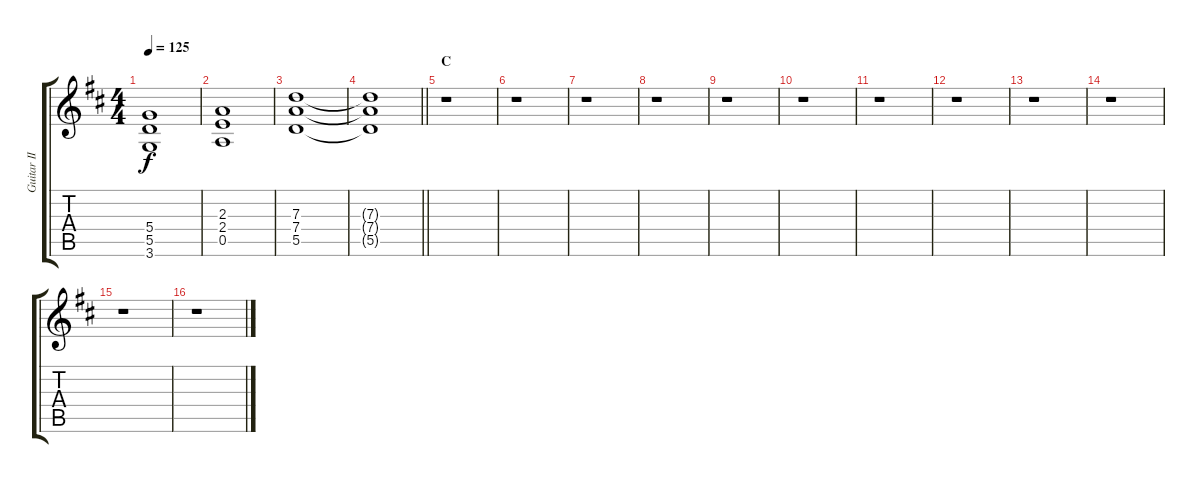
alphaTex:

\track ("Guitar II" "Guitar II") {instrument overdrivenguitar}
\staff {score tabs}
\tuning (E4 B3 G3 D3 A2 E2) {hide}
\ts (4 4)
\tempo 125
\clef g2
\ks d
(5.4 5.5 3.6).1{dy f} |
(2.3 2.4 0.5).1 |
(7.3 7.4 5.5).1 |
\barLineRight lightlight
(7.3{t} 7.4{t} 5.5{t}).1 |
\section ("" "C")
r.1 |
r.1 |
r.1 |
r.1 |
r.1 |
r.1 |
r.1 |
r.1 |
r.1 |
r.1 |
r.1 |
r.1
